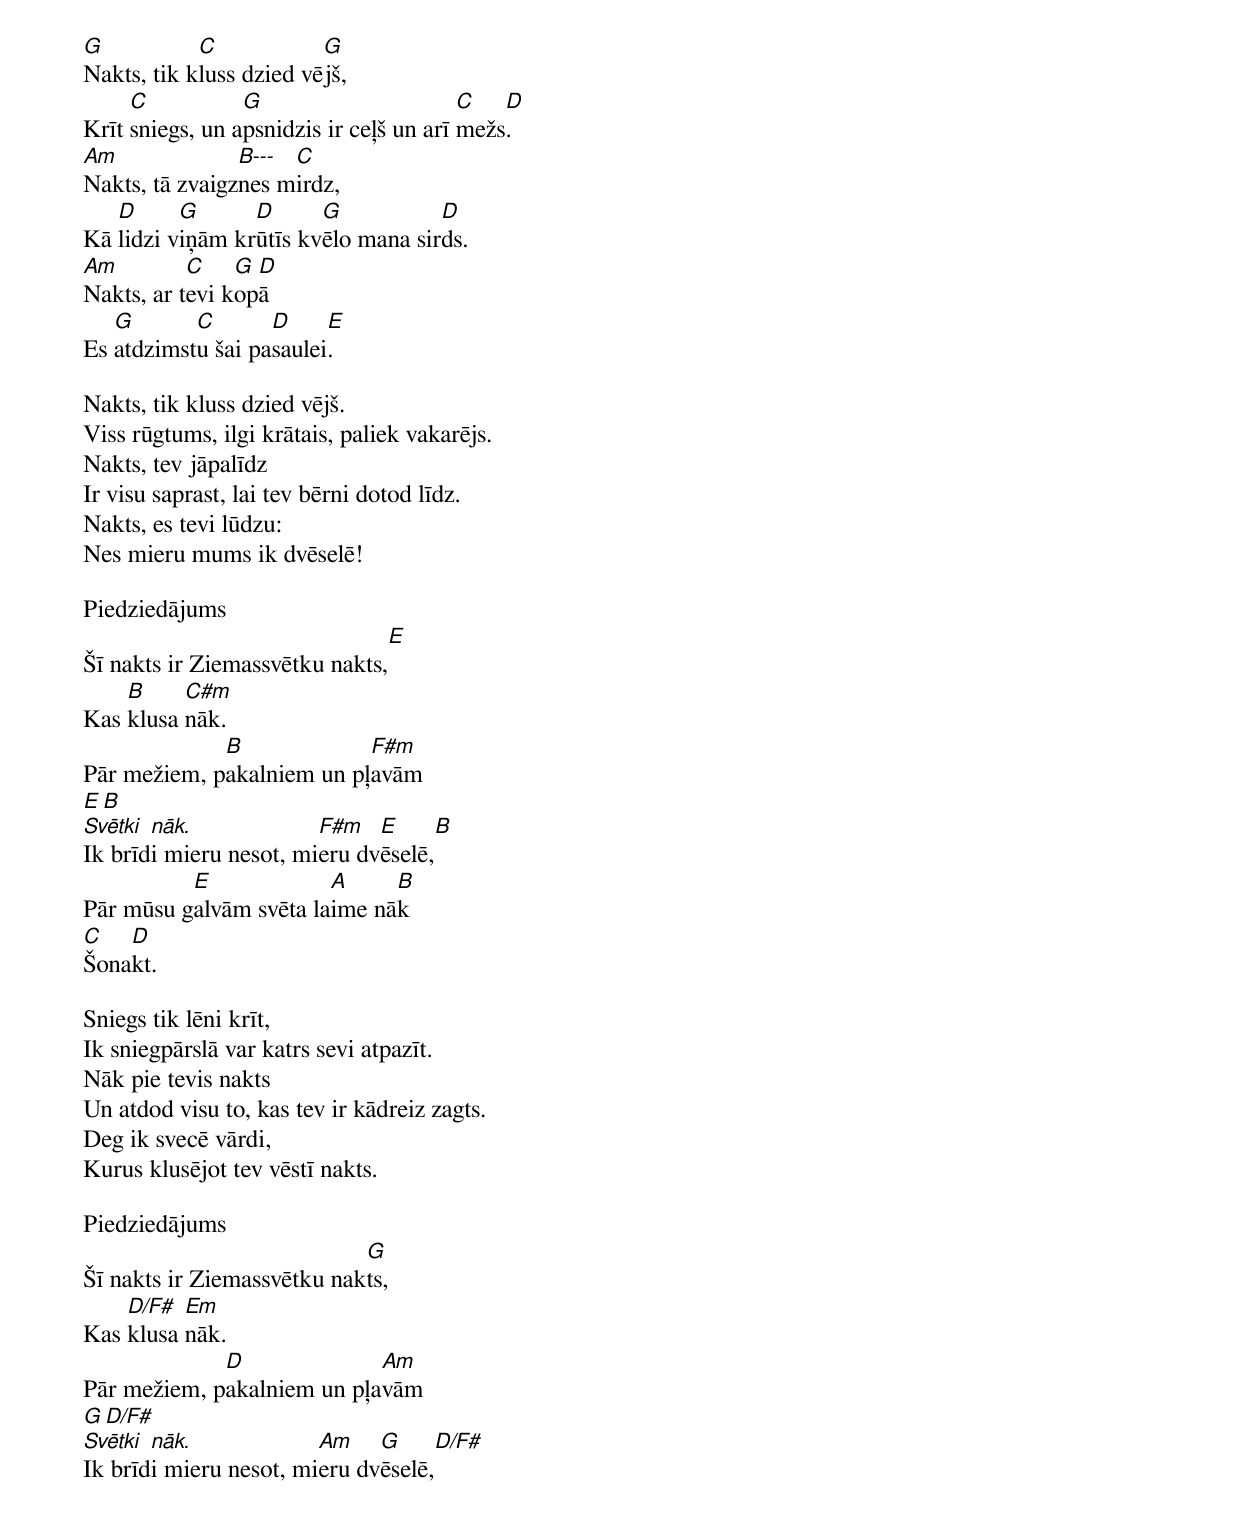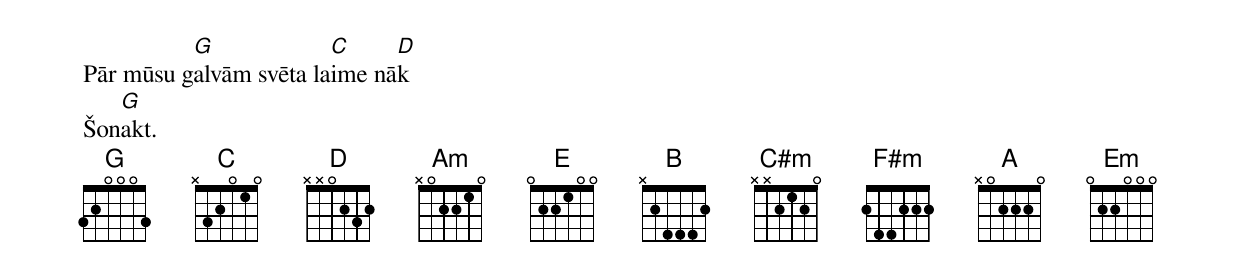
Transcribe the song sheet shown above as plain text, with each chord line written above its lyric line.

G	    C		 G
Nakts, tik kluss dzied vējš,
     C	 	 G			 C   D
Krīt sniegs, un apsnidzis ir ceļš un arī mežs.
Am	   	B--- C
Nakts, tā zvaigznes mirdz,
   D	  G	 D	G	    D
Kā lidzi viņām krūtīs kvēlo mana sirds.
Am	   C    G D
Nakts, ar tevi kopā
   G	   C	   D	 E
Es atdzimstu šai pasaulei.

Nakts, tik kluss dzied vējš.
Viss rūgtums, ilgi krātais, paliek vakarējs.
Nakts, tev jāpalīdz
Ir visu saprast, lai tev bērni dotod līdz.
Nakts, es tevi lūdzu:
Nes mieru mums ik dvēselē!

Piedziedājums
				    E
Šī nakts ir Ziemassvētku nakts,
    B     C#m
Kas klusa nāk.
	     B		   F#m
Pār mežiem, pakalniem un pļavām
E	B
Svētki nāk.		F#m   E     B
Ik brīdi mieru nesot, mieru dvēselē,
	  E		A     B
Pār mūsu galvām svēta laime nāk
C   D
Šonakt.

Sniegs tik lēni krīt,
Ik sniegpārslā var katrs sevi atpazīt.
Nāk pie tevis nakts
Un atdod visu to, kas tev ir kādreiz zagts.
Deg ik svecē vārdi,
Kurus klusējot tev vēstī nakts.

Piedziedājums
			    G
Šī nakts ir Ziemassvētku nakts,
    D/F#  Em
Kas klusa nāk.
	     D		    Am
Pār mežiem, pakalniem un pļavām
G	D/F#
Svētki nāk.		Am    G     D/F#
Ik brīdi mieru nesot, mieru dvēselē,
	  G		C     D
Pār mūsu galvām svēta laime nāk
   G
Šonakt.
